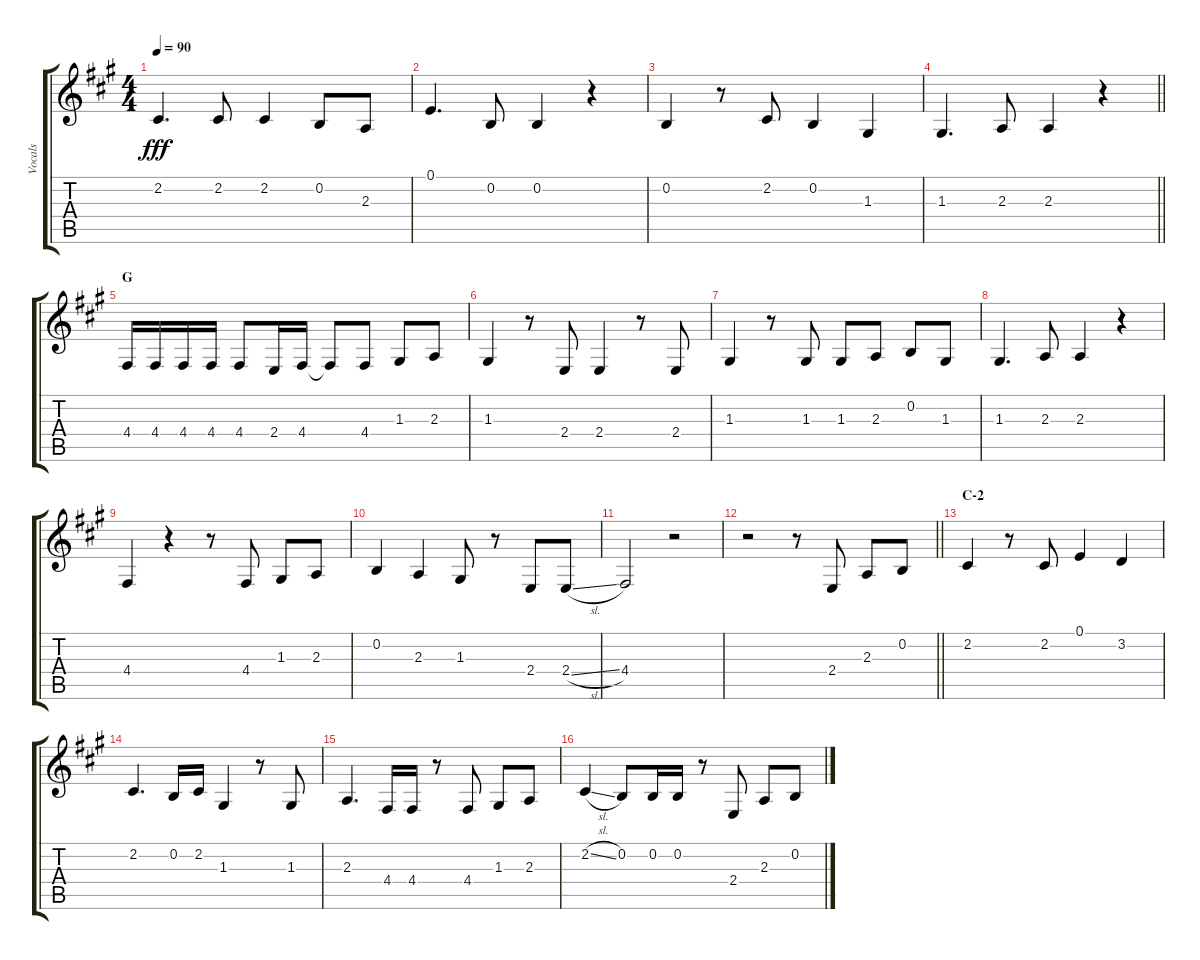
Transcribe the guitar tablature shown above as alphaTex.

\track ("Vocals" "Vocals") {instrument voiceoohs}
\staff {score tabs}
\tuning (E4 B3 G3 D3 A2 E2) {hide}
\ts (4 4)
\tempo 90
\clef g2
\ks a
2.2.4{d dy fff} 2.2.8 2.2.4 0.2.8 2.3.8 |
0.1.4{d} 0.2.8 0.2.4 r.4 |
0.2.4 r.8 2.2.8 0.2.4 1.3.4 |
\barLineRight lightlight
1.3.4{d} 2.3.8 2.3.4 r.4 |
\section ("" "G")
4.4.16 4.4.16 4.4.16 4.4.16 4.4.8 2.4.16 4.4.16 4.4{t}.8 4.4.8 1.3.8 2.3.8 |
1.3.4 r.8 2.4.8 2.4.4 r.8 2.4.8 |
1.3.4 r.8 1.3.8 1.3.8 2.3.8 0.2.8 1.3.8 |
1.3.4{d} 2.3.8 2.3.4 r.4 |
4.4.4 r.4 r.8 4.4.8 1.3.8 2.3.8 |
0.2.4 2.3.4 1.3.8 r.8 2.4.8 2.4{sl}.8 |
4.4.2 r.2 |
\barLineRight lightlight
r.2 r.8 2.4.8 2.3.8 0.2.8 |
\section ("" "C-2")
2.2.4 r.8 2.2.8 0.1.4 3.2.4 |
2.2.4{d} 0.2.16 2.2.16 1.3.4 r.8 1.3.8 |
2.3.4{d} 4.4.16 4.4.16 r.8 4.4.8 1.3.8 2.3.8 |
2.2{sl}.4 0.2.8 0.2.16 0.2.16 r.8 2.4.8 2.3.8 0.2.8
